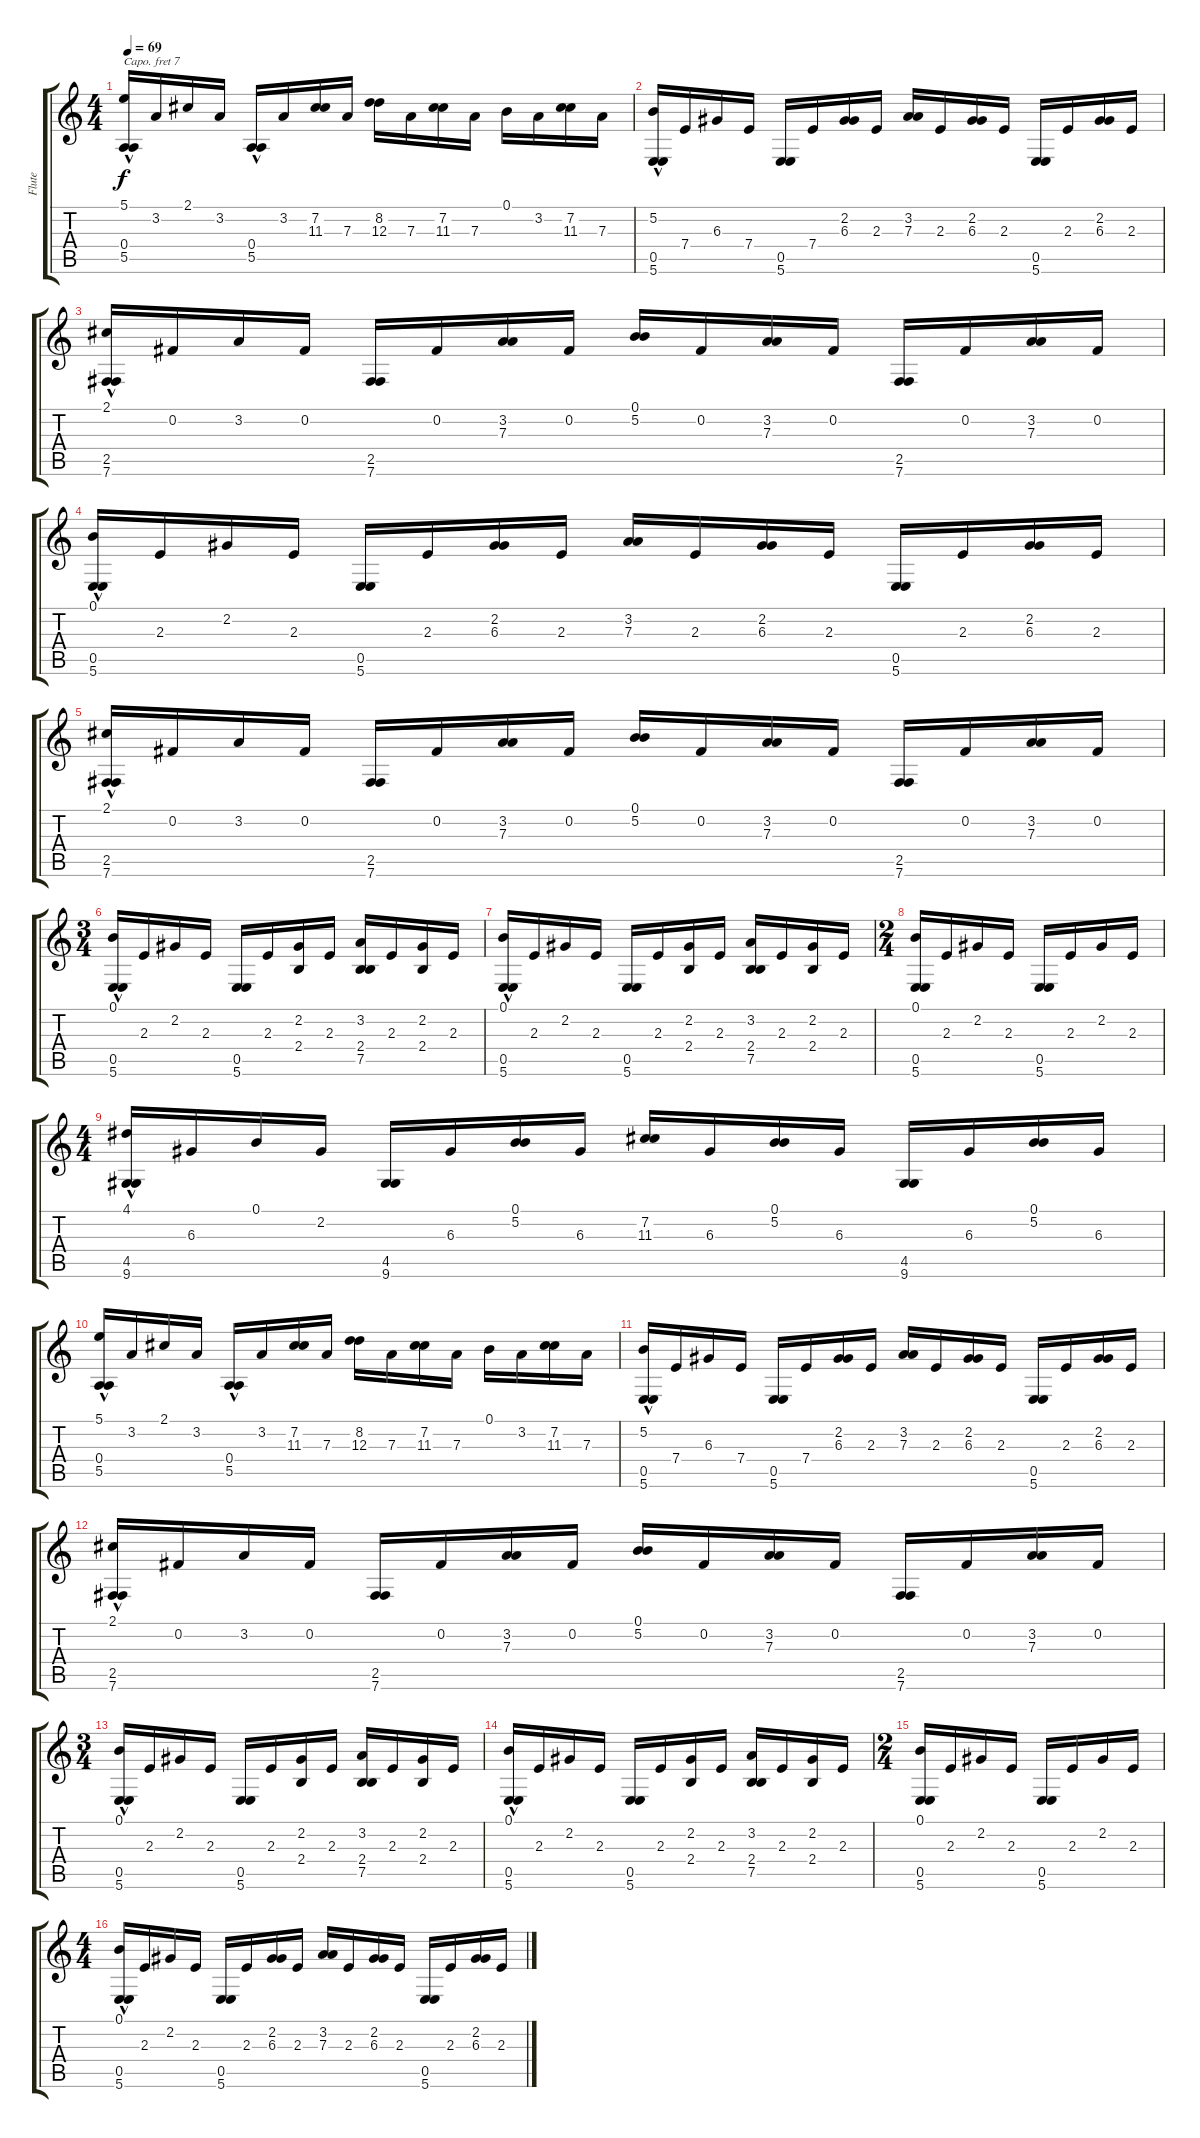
\track ("Flute" "Flute") {instrument piccolo}
\staff {score tabs}
\capo 7
\tuning (E4 B3 G3 D3 A2 E2) {hide}
\ts (4 4)
\tempo 69
\clef g2
\ks c
(5.1{hac} 0.4 5.5).16{dy f} 3.2.16 2.1.16 3.2.16 (0.4{hac} 5.5{hac}).16 3.2.16 (7.2 11.3).16 7.3.16 (8.2 12.3).16 7.3.16 (7.2 11.3).16 7.3.16 0.1.16 3.2.16 (7.2 11.3).16 7.3.16 |
(5.2{hac} 0.5 5.6).16 7.4.16 6.3.16 7.4.16 (0.5 5.6).16 7.4.16 (2.2 6.3).16 2.3.16 (3.2 7.3).16 2.3.16 (2.2 6.3).16 2.3.16 (0.5 5.6).16 2.3.16 (2.2 6.3).16 2.3.16 |
(2.1{hac} 2.5 7.6).16 0.2.16 3.2.16 0.2.16 (2.5 7.6).16 0.2.16 (3.2 7.3).16 0.2.16 (0.1 5.2).16 0.2.16 (3.2 7.3).16 0.2.16 (2.5 7.6).16 0.2.16 (3.2 7.3).16 0.2.16 |
(0.1{hac} 0.5 5.6).16 2.3.16 2.2.16 2.3.16 (0.5 5.6).16 2.3.16 (2.2 6.3).16 2.3.16 (3.2 7.3).16 2.3.16 (2.2 6.3).16 2.3.16 (0.5 5.6).16 2.3.16 (2.2 6.3).16 2.3.16 |
(2.1{hac} 2.5 7.6).16 0.2.16 3.2.16 0.2.16 (2.5 7.6).16 0.2.16 (3.2 7.3).16 0.2.16 (0.1 5.2).16 0.2.16 (3.2 7.3).16 0.2.16 (2.5 7.6).16 0.2.16 (3.2 7.3).16 0.2.16 |
\ts (3 4)
(0.1{hac} 0.5 5.6).16 2.3.16 2.2.16 2.3.16 (0.5 5.6).16 2.3.16 (2.2 2.4).16 2.3.16 (3.2 2.4 7.5).16 2.3.16 (2.2 2.4).16 2.3.16 |
(0.1{hac} 0.5 5.6).16 2.3.16 2.2.16 2.3.16 (0.5 5.6).16 2.3.16 (2.2 2.4).16 2.3.16 (3.2 2.4 7.5).16 2.3.16 (2.2 2.4).16 2.3.16 |
\ts (2 4)
(0.1 0.5 5.6).16 2.3.16 2.2.16 2.3.16 (0.5 5.6).16 2.3.16 2.2.16 2.3.16 |
\ts (4 4)
(4.1{hac} 4.5 9.6).16 6.3.16 0.1.16 2.2.16 (4.5 9.6).16 6.3.16 (0.1 5.2).16 6.3.16 (7.2 11.3).16 6.3.16 (0.1 5.2).16 6.3.16 (4.5 9.6).16 6.3.16 (0.1 5.2).16 6.3.16 |
(5.1{hac} 0.4 5.5).16 3.2.16 2.1.16 3.2.16 (0.4{hac} 5.5{hac}).16 3.2.16 (7.2 11.3).16 7.3.16 (8.2 12.3).16 7.3.16 (7.2 11.3).16 7.3.16 0.1.16 3.2.16 (7.2 11.3).16 7.3.16 |
(5.2{hac} 0.5 5.6).16 7.4.16 6.3.16 7.4.16 (0.5 5.6).16 7.4.16 (2.2 6.3).16 2.3.16 (3.2 7.3).16 2.3.16 (2.2 6.3).16 2.3.16 (0.5 5.6).16 2.3.16 (2.2 6.3).16 2.3.16 |
(2.1{hac} 2.5 7.6).16 0.2.16 3.2.16 0.2.16 (2.5 7.6).16 0.2.16 (3.2 7.3).16 0.2.16 (0.1 5.2).16 0.2.16 (3.2 7.3).16 0.2.16 (2.5 7.6).16 0.2.16 (3.2 7.3).16 0.2.16 |
\ts (3 4)
(0.1{hac} 0.5 5.6).16 2.3.16 2.2.16 2.3.16 (0.5 5.6).16 2.3.16 (2.2 2.4).16 2.3.16 (3.2 2.4 7.5).16 2.3.16 (2.2 2.4).16 2.3.16 |
(0.1{hac} 0.5 5.6).16 2.3.16 2.2.16 2.3.16 (0.5 5.6).16 2.3.16 (2.2 2.4).16 2.3.16 (3.2 2.4 7.5).16 2.3.16 (2.2 2.4).16 2.3.16 |
\ts (2 4)
(0.1 0.5 5.6).16 2.3.16 2.2.16 2.3.16 (0.5 5.6).16 2.3.16 2.2.16 2.3.16 |
\ts (4 4)
(0.1{hac} 0.5 5.6).16 2.3.16 2.2.16 2.3.16 (0.5 5.6).16 2.3.16 (2.2 6.3).16 2.3.16 (3.2 7.3).16 2.3.16 (2.2 6.3).16 2.3.16 (0.5 5.6).16 2.3.16 (2.2 6.3).16 2.3.16
